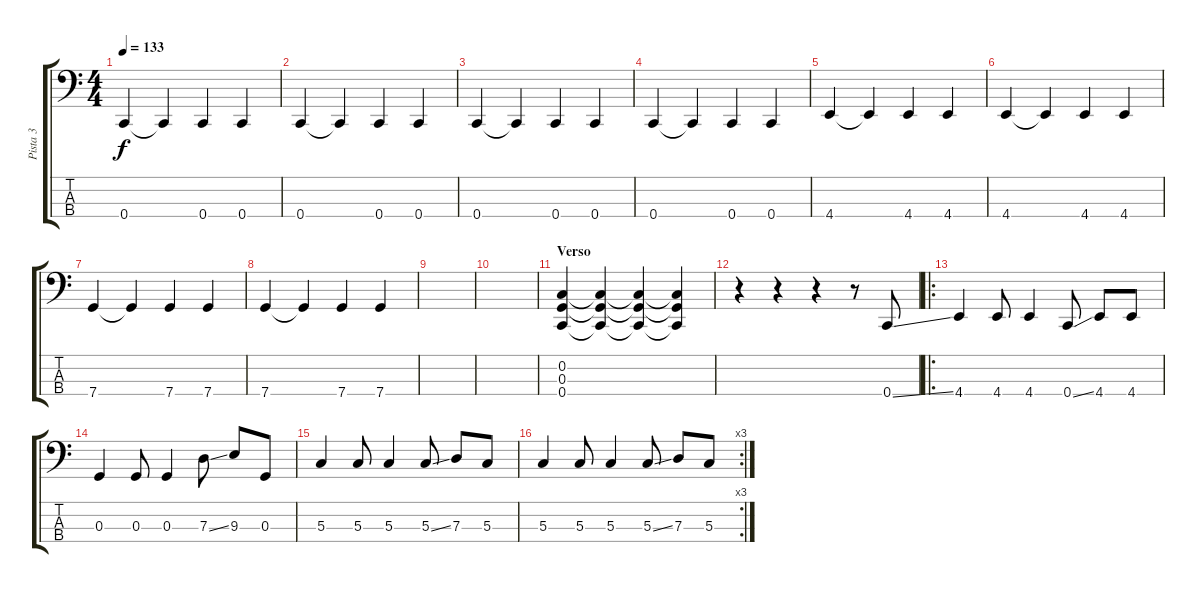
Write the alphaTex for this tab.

\track ("Pista 3" "Pista 3") {instrument electricbasspick}
\staff {score tabs}
\tuning (F2 C2 G1 C1) {hide}
\ts (4 4)
\tempo 133
\clef f4
\ks c
0.4.4{dy f} 0.4{t}.4 0.4.4 0.4.4 |
0.4.4 0.4{t}.4 0.4.4 0.4.4 |
0.4.4 0.4{t}.4 0.4.4 0.4.4 |
0.4.4 0.4{t}.4 0.4.4 0.4.4 |
4.4.4 4.4{t}.4 4.4.4 4.4.4 |
4.4.4 4.4{t}.4 4.4.4 4.4.4 |
7.4.4 7.4{t}.4 7.4.4 7.4.4 |
7.4.4 7.4{t}.4 7.4.4 7.4.4 |
|
|
\section ("" "Verso")
(0.2 0.3 0.4).4{instrument breathnoise} (0.2{t} 0.3{t} 0.4{t}).4 (0.2{t} 0.3{t} 0.4{t}).4 (0.2{t} 0.3{t} 0.4{t}).4 |
r.4{instrument electricbasspick} r.4 r.4 r.8 0.4{ss}.8 |
\ro
4.4.4 4.4.8 4.4.4 0.4{ss}.8 4.4.8 4.4.8 |
0.3.4 0.3.8 0.3.4 7.3{ss}.8 9.3.8 0.3.8 |
5.3.4 5.3.8 5.3.4 5.3{ss}.8 7.3.8 5.3.8 |
\rc 3
5.3.4 5.3.8 5.3.4 5.3{ss}.8 7.3.8 5.3.8
